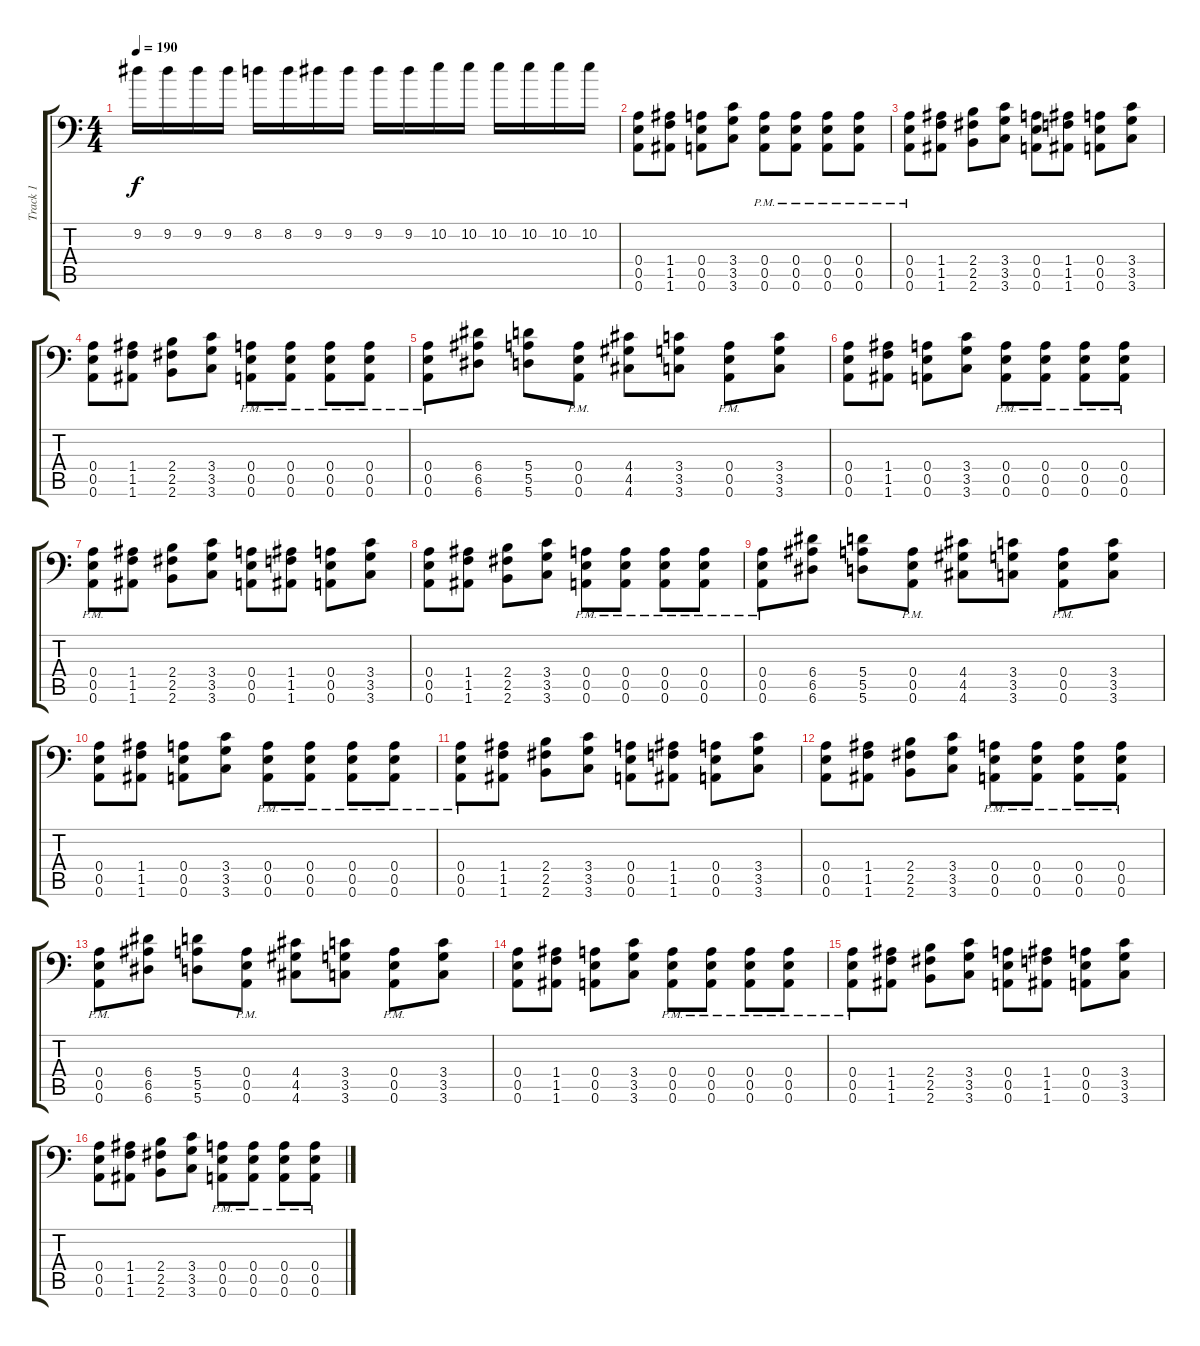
\track ("Track 1" "Track 1") {instrument distortionguitar}
\staff {score tabs}
\tuning (B3 Gb3 D3 A2 E2 A1) {hide}
\ts (4 4)
\tempo 190
\clef f4
\ks c
9.2.16{dy f} 9.2.16 9.2.16 9.2.16 8.2.16 8.2.16 9.2.16 9.2.16 9.2.16 9.2.16 10.2.16 10.2.16 10.2.16 10.2.16 10.2.16 10.2.16 |
(0.4 0.5 0.6).8 (1.4 1.5 1.6).8 (0.4 0.5 0.6).8 (3.4 3.5 3.6).8 (0.4{pm} 0.5{pm} 0.6{pm}).8 (0.4{pm} 0.5{pm} 0.6{pm}).8 (0.4{pm} 0.5{pm} 0.6{pm}).8 (0.4{pm} 0.5{pm} 0.6{pm}).8 |
(0.4{pm} 0.5{pm} 0.6{pm}).8 (1.4 1.5 1.6).8 (2.4 2.5 2.6).8 (3.4 3.5 3.6).8 (0.4 0.5 0.6).8 (1.4 1.5 1.6).8 (0.4 0.5 0.6).8 (3.4 3.5 3.6).8 |
(0.4 0.5 0.6).8 (1.4 1.5 1.6).8 (2.4 2.5 2.6).8 (3.4 3.5 3.6).8 (0.4{pm} 0.5{pm} 0.6{pm}).8 (0.4{pm} 0.5{pm} 0.6{pm}).8 (0.4{pm} 0.5{pm} 0.6{pm}).8 (0.4{pm} 0.5{pm} 0.6{pm}).8 |
(0.4{pm} 0.5{pm} 0.6{pm}).8 (6.4 6.5 6.6).8 (5.4 5.5 5.6).8 (0.4{pm} 0.5{pm} 0.6{pm}).8 (4.4 4.5 4.6).8 (3.4 3.5 3.6).8 (0.4{pm} 0.5{pm} 0.6{pm}).8 (3.4 3.5 3.6).8 |
(0.4 0.5 0.6).8 (1.4 1.5 1.6).8 (0.4 0.5 0.6).8 (3.4 3.5 3.6).8 (0.4{pm} 0.5{pm} 0.6{pm}).8 (0.4{pm} 0.5{pm} 0.6{pm}).8 (0.4{pm} 0.5{pm} 0.6{pm}).8 (0.4{pm} 0.5{pm} 0.6{pm}).8 |
(0.4{pm} 0.5{pm} 0.6{pm}).8 (1.4 1.5 1.6).8 (2.4 2.5 2.6).8 (3.4 3.5 3.6).8 (0.4 0.5 0.6).8 (1.4 1.5 1.6).8 (0.4 0.5 0.6).8 (3.4 3.5 3.6).8 |
(0.4 0.5 0.6).8 (1.4 1.5 1.6).8 (2.4 2.5 2.6).8 (3.4 3.5 3.6).8 (0.4{pm} 0.5{pm} 0.6{pm}).8 (0.4{pm} 0.5{pm} 0.6{pm}).8 (0.4{pm} 0.5{pm} 0.6{pm}).8 (0.4{pm} 0.5{pm} 0.6{pm}).8 |
(0.4{pm} 0.5{pm} 0.6{pm}).8 (6.4 6.5 6.6).8 (5.4 5.5 5.6).8 (0.4{pm} 0.5{pm} 0.6{pm}).8 (4.4 4.5 4.6).8 (3.4 3.5 3.6).8 (0.4{pm} 0.5{pm} 0.6{pm}).8 (3.4 3.5 3.6).8 |
(0.4 0.5 0.6).8 (1.4 1.5 1.6).8 (0.4 0.5 0.6).8 (3.4 3.5 3.6).8 (0.4{pm} 0.5{pm} 0.6{pm}).8 (0.4{pm} 0.5{pm} 0.6{pm}).8 (0.4{pm} 0.5{pm} 0.6{pm}).8 (0.4{pm} 0.5{pm} 0.6{pm}).8 |
(0.4{pm} 0.5{pm} 0.6{pm}).8 (1.4 1.5 1.6).8 (2.4 2.5 2.6).8 (3.4 3.5 3.6).8 (0.4 0.5 0.6).8 (1.4 1.5 1.6).8 (0.4 0.5 0.6).8 (3.4 3.5 3.6).8 |
(0.4 0.5 0.6).8 (1.4 1.5 1.6).8 (2.4 2.5 2.6).8 (3.4 3.5 3.6).8 (0.4{pm} 0.5{pm} 0.6{pm}).8 (0.4{pm} 0.5{pm} 0.6{pm}).8 (0.4{pm} 0.5{pm} 0.6{pm}).8 (0.4{pm} 0.5{pm} 0.6{pm}).8 |
(0.4{pm} 0.5{pm} 0.6{pm}).8 (6.4 6.5 6.6).8 (5.4 5.5 5.6).8 (0.4{pm} 0.5{pm} 0.6{pm}).8 (4.4 4.5 4.6).8 (3.4 3.5 3.6).8 (0.4{pm} 0.5{pm} 0.6{pm}).8 (3.4 3.5 3.6).8 |
(0.4 0.5 0.6).8 (1.4 1.5 1.6).8 (0.4 0.5 0.6).8 (3.4 3.5 3.6).8 (0.4{pm} 0.5{pm} 0.6{pm}).8 (0.4{pm} 0.5{pm} 0.6{pm}).8 (0.4{pm} 0.5{pm} 0.6{pm}).8 (0.4{pm} 0.5{pm} 0.6{pm}).8 |
(0.4{pm} 0.5{pm} 0.6{pm}).8 (1.4 1.5 1.6).8 (2.4 2.5 2.6).8 (3.4 3.5 3.6).8 (0.4 0.5 0.6).8 (1.4 1.5 1.6).8 (0.4 0.5 0.6).8 (3.4 3.5 3.6).8 |
(0.4 0.5 0.6).8 (1.4 1.5 1.6).8 (2.4 2.5 2.6).8 (3.4 3.5 3.6).8 (0.4{pm} 0.5{pm} 0.6{pm}).8 (0.4{pm} 0.5{pm} 0.6{pm}).8 (0.4{pm} 0.5{pm} 0.6{pm}).8 (0.4{pm} 0.5{pm} 0.6{pm}).8
